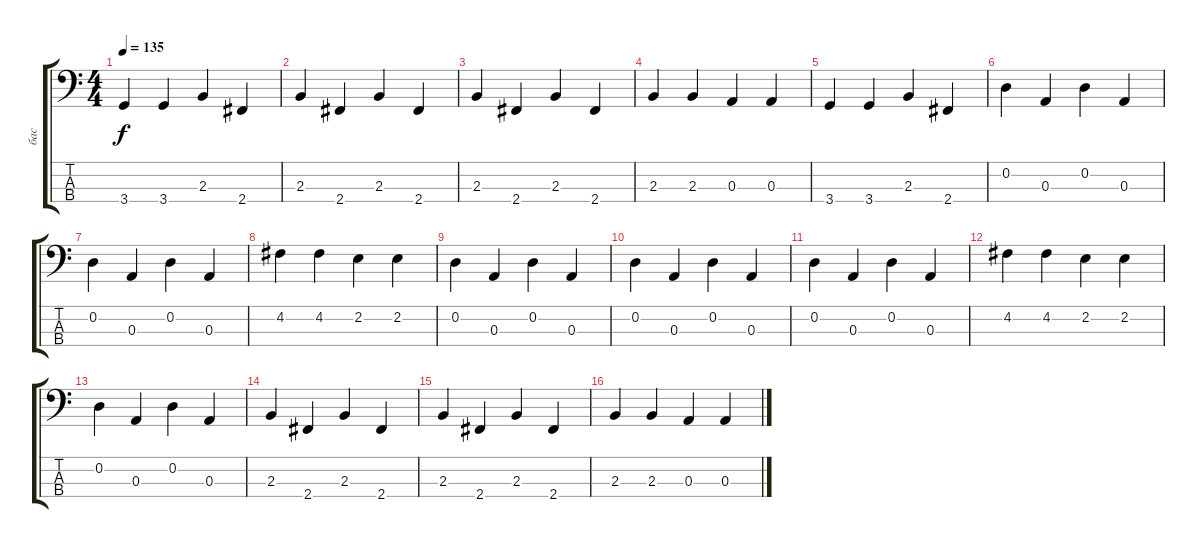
\track ("бас" "бас") {instrument electricbassfinger}
\staff {score tabs}
\tuning (G2 D2 A1 E1) {hide}
\ts (4 4)
\tempo 135
\clef f4
\ks c
3.4.4{dy f} 3.4.4 2.3.4 2.4.4 |
2.3.4 2.4.4 2.3.4 2.4.4 |
2.3.4 2.4.4 2.3.4 2.4.4 |
2.3.4 2.3.4 0.3.4 0.3.4 |
3.4.4 3.4.4 2.3.4 2.4.4 |
0.2.4 0.3.4 0.2.4 0.3.4 |
0.2.4 0.3.4 0.2.4 0.3.4 |
4.2.4 4.2.4 2.2.4 2.2.4 |
0.2.4 0.3.4 0.2.4 0.3.4 |
0.2.4 0.3.4 0.2.4 0.3.4 |
0.2.4 0.3.4 0.2.4 0.3.4 |
4.2.4 4.2.4 2.2.4 2.2.4 |
0.2.4 0.3.4 0.2.4 0.3.4 |
2.3.4 2.4.4 2.3.4 2.4.4 |
2.3.4 2.4.4 2.3.4 2.4.4 |
2.3.4 2.3.4 0.3.4 0.3.4
